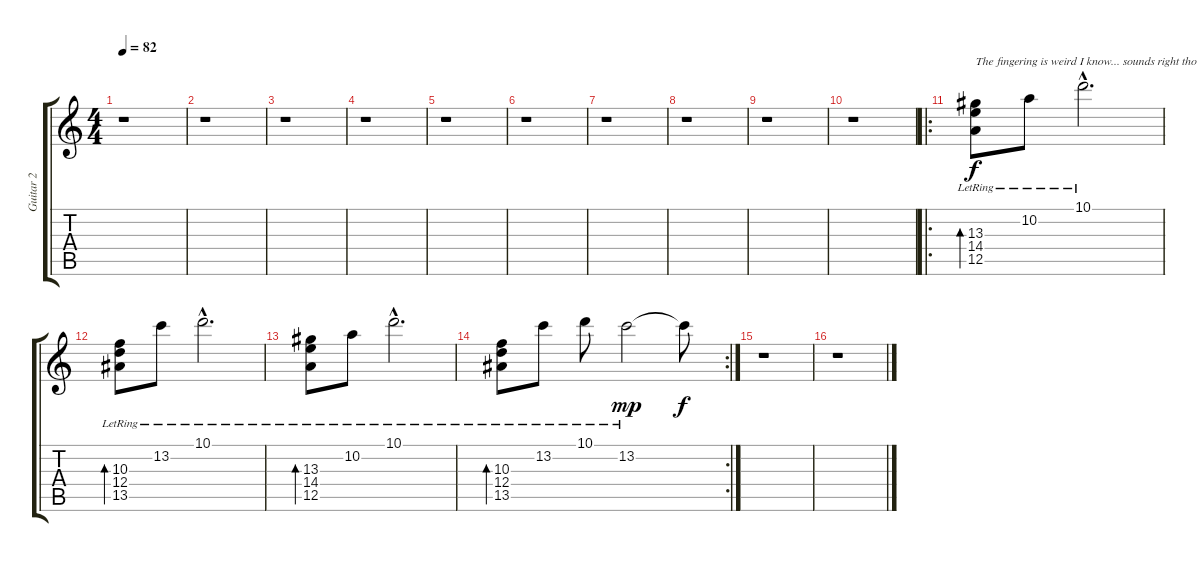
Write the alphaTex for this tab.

\track ("Guitar 2" "Guitar 2") {instrument electricguitarjazz}
\staff {score tabs}
\tuning (E4 B3 G3 D3 A2 E2) {hide}
\ts (4 4)
\tempo 82
\clef g2
\ks c
r.1{dy f} |
r.1 |
r.1 |
r.1 |
r.1 |
r.1 |
r.1 |
r.1 |
r.1 |
r.1 |
\ro
(13.3 14.4{lr} 12.5{lr}).8{bd 30 txt "The fingering is weird I know... sounds right tho"} 10.2{lr}.8 10.1{hac lr}.2{d} |
(10.3{lr} 12.4{lr} 13.5{lr}).8{bd 30} 13.2{lr}.8 10.1{hac lr}.2{d} |
(13.3 14.4{lr} 12.5{lr}).8{bd 30} 10.2{lr}.8 10.1{hac lr}.2{d} |
\rc 2
(10.3{lr} 12.4{lr} 13.5{lr}).8{bd 30} 13.2{lr}.8 10.1{lr}.8 13.2{lr}.2{dy mp} 13.2{t}.8{dy f} |
r.1 |
r.1
